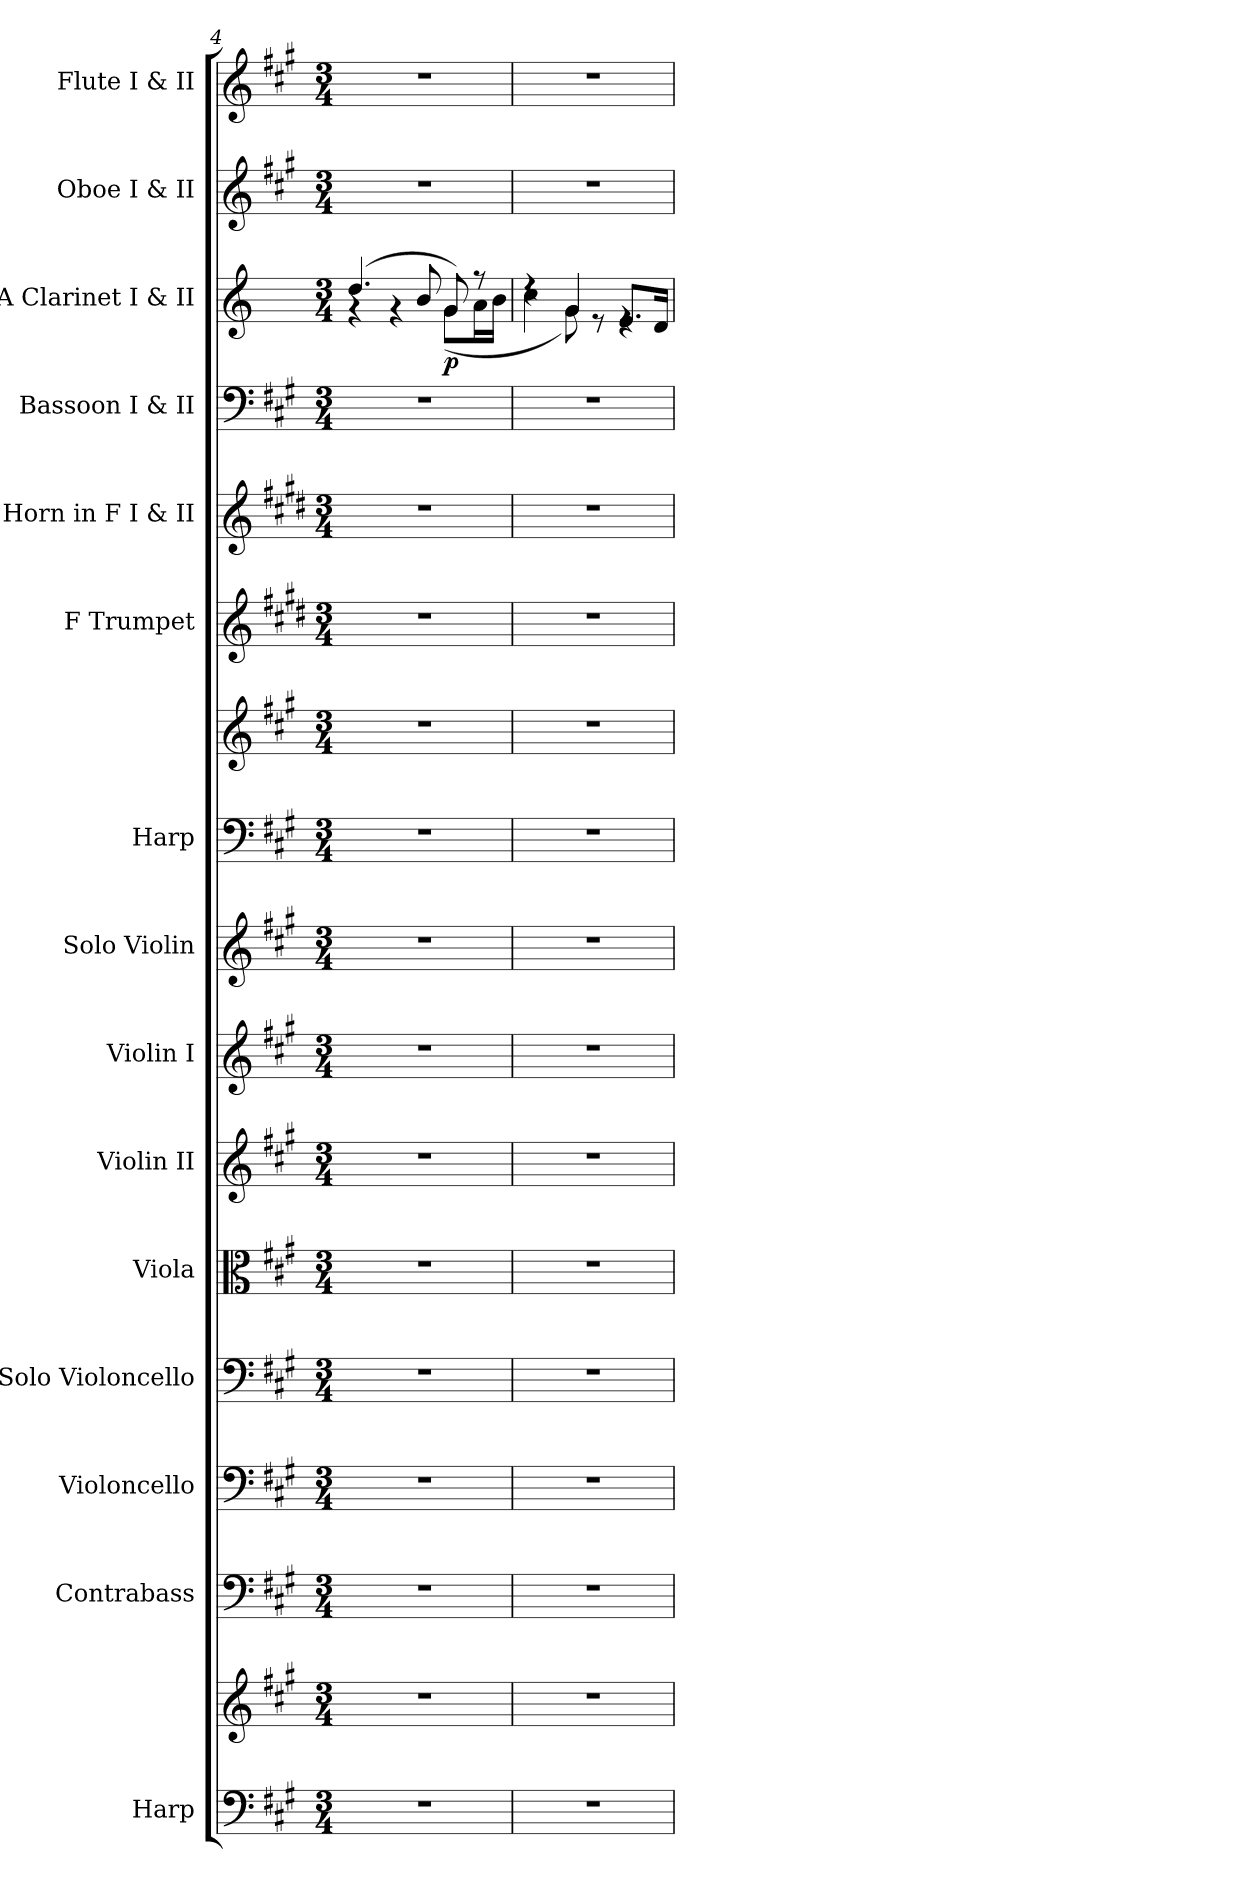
**kern	**kern	**kern	**kern	**kern	**kern	**kern	**kern	**kern	**kern	**kern	**kern	**kern	**kern	**kern	**dynam	**kern	**kern
*part15	*part15	*part14	*part13	*part12	*part11	*part10	*part9	*part8	*part7	*part7	*part6	*part5	*part4	*part3	*part3	*part2	*part1
*staff17	*staff16	*staff15	*staff14	*staff13	*staff12	*staff11	*staff10	*staff9	*staff8	*staff7	*staff6	*staff5	*staff4	*staff3	*staff3	*staff2	*staff1
*I"Harp	*	*I"Contrabass	*I"Violoncello	*I"Solo Violoncello	*I"Viola	*I"Violin II	*I"Violin I	*I"Solo Violin	*I"Harp	*	*I"F Trumpet	*I"Horn in F I &amp; II	*I"Bassoon I &amp; II	*I"A Clarinet I &amp; II	*	*I"Oboe I &amp; II	*I"Flute I &amp; II
*I'Hrp.	*	*I'Cb.	*I'Vc.	*I'Vc.	*I'Vla.	*I'Vln.	*I'Vln.	*I'Vln.	*I'Hrp.	*	*I'F Tpt.	*	*I'Bsn.	*I'A Cl.	*	*I'Ob.	*I'Fl.
*clefF4	*clefG2	*clefF4	*clefF4	*clefF4	*clefC3	*clefG2	*clefG2	*clefG2	*clefF4	*clefG2	*clefG2	*clefG2	*clefF4	*clefG2	*	*clefG2	*clefG2
*	*	*ITrd7c12	*	*	*	*	*	*	*	*	*ITrd-3c-5	*ITrd4c7	*	*ITrd2c3	*	*	*
*k[f#c#g#]	*k[f#c#g#]	*k[f#c#g#]	*k[f#c#g#]	*k[f#c#g#]	*k[f#c#g#]	*k[f#c#g#]	*k[f#c#g#]	*k[f#c#g#]	*k[f#c#g#]	*k[f#c#g#]	*k[f#c#g#]	*k[f#c#g#]	*k[f#c#g#]	*k[f#c#g#]	*	*k[f#c#g#]	*k[f#c#g#]
*M3/4	*M3/4	*M3/4	*M3/4	*M3/4	*M3/4	*M3/4	*M3/4	*M3/4	*M3/4	*M3/4	*M3/4	*M3/4	*M3/4	*M3/4	*	*M3/4	*M3/4
=4	=4	=4	=4	=4	=4	=4	=4	=4	=4	=4	=4	=4	=4	=4	=4	=4	=4
*	*	*	*	*	*	*	*	*	*	*	*	*	*	*^	*	*	*
2.r	2.r	2.r	2.r	2.r	2.r	2.r	2.r	2.r	2.r	2.r	2.r	2.r	2.r	(>4.b/	4rg	.	2.r	2.r
.	.	.	.	.	.	.	.	.	.	.	.	.	.	.	4rg	.	.	.
.	.	.	.	.	.	.	.	.	.	.	.	.	.	8g#/	.	.	.	.
!	!	!	!	!	!	!	!	!	!	!	!	!	!	!	!	!LO:DY:b	!	!
.	.	.	.	.	.	.	.	.	.	.	.	.	.	8e/)	(<8e\L	p	.	.
.	.	.	.	.	.	.	.	.	.	.	.	.	.	8rff	16f#\L	.	.	.
.	.	.	.	.	.	.	.	.	.	.	.	.	.	.	16g#\JJ	.	.	.
=5	=5	=5	=5	=5	=5	=5	=5	=5	=5	=5	=5	=5	=5	=5	=5	=5	=5	=5
2.r	2.r	2.r	2.r	2.r	2.r	2.r	2.r	2.r	2.r	2.r	2.r	2.r	2.r	4rdd	4a\	.	2.r	2.r
.	.	.	.	.	.	.	.	.	.	.	.	.	.	4e/	8e\)	.	.	.
.	.	.	.	.	.	.	.	.	.	.	.	.	.	.	8re	.	.	.
.	.	.	.	.	.	.	.	.	.	.	.	.	.	8.c#/L	4re	.	.	.
.	.	.	.	.	.	.	.	.	.	.	.	.	.	16B/Jk	.	.	.	.
*	*	*	*	*	*	*	*	*	*	*	*	*	*	*v	*v	*	*	*
=	=	=	=	=	=	=	=	=	=	=	=	=	=	=	=	=	=
*-	*-	*-	*-	*-	*-	*-	*-	*-	*-	*-	*-	*-	*-	*-	*-	*-	*-
